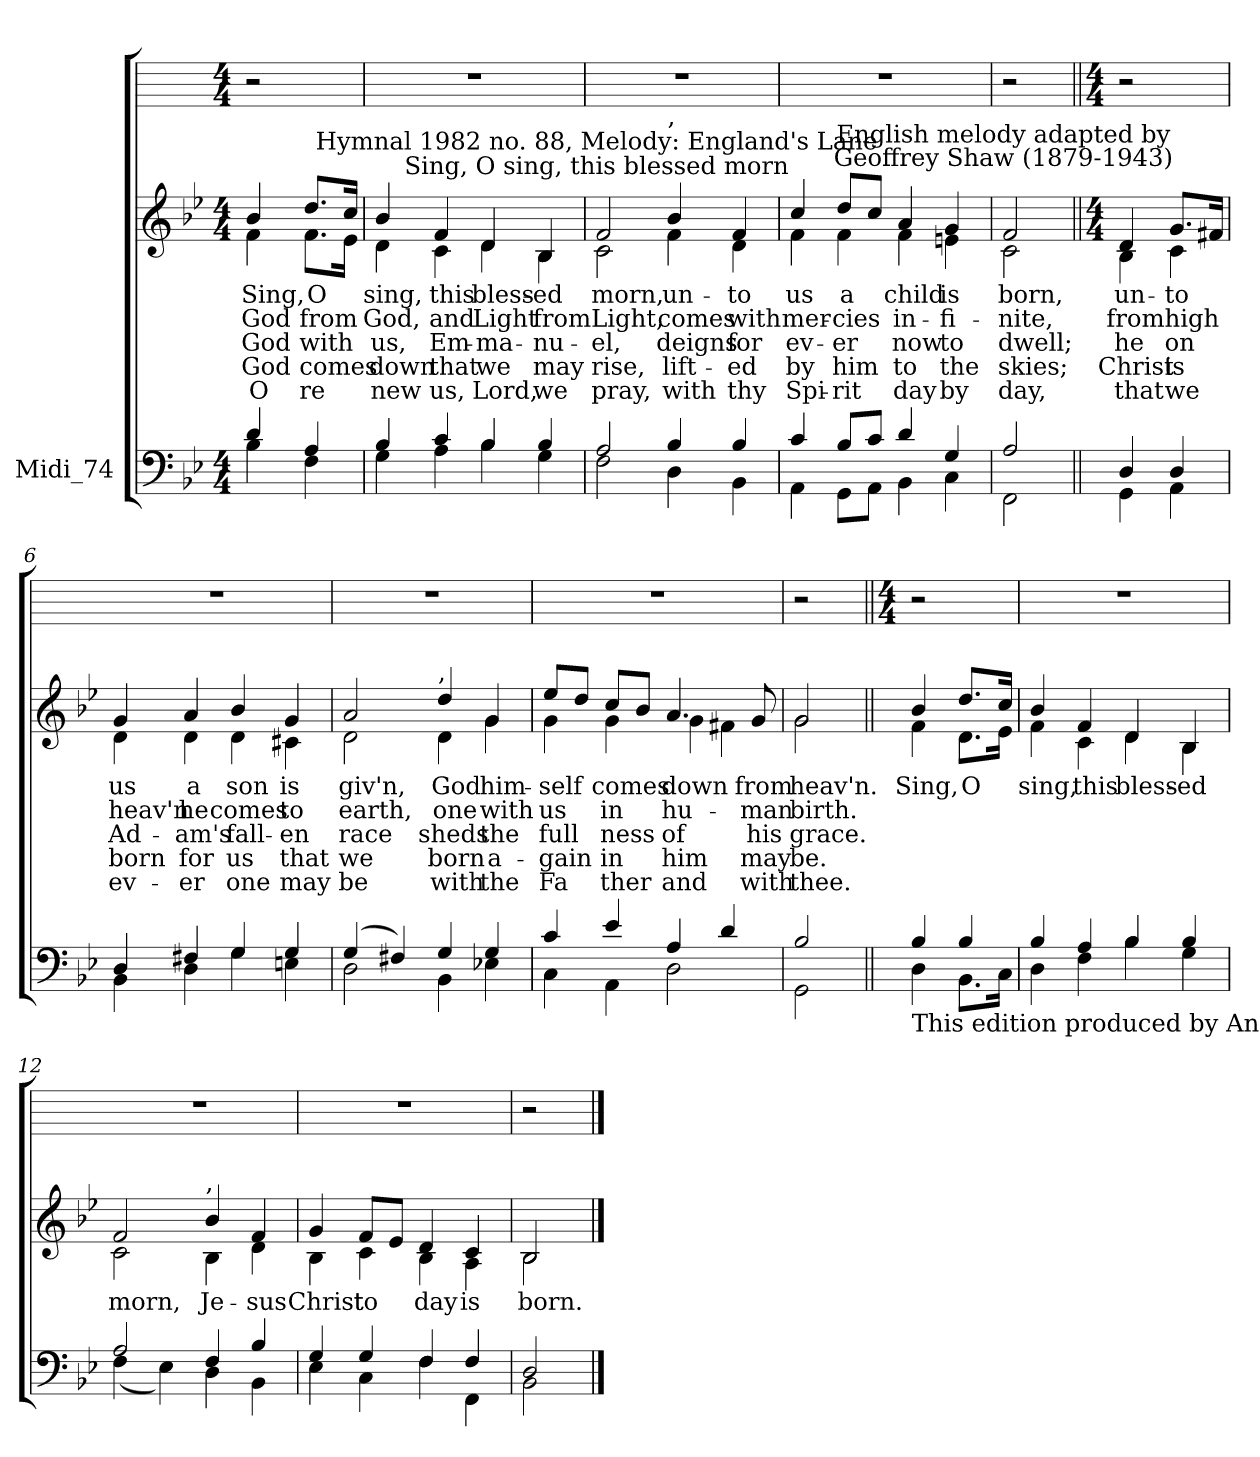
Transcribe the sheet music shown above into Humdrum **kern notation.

**kern	**kern	**text	**text	**text	**text	**text	**kern
*part3	*part2	*part2	*part2	*part2	*part2	*part2	*part1
*staff3	*staff2	*staff2	*staff2	*staff2	*staff2	*staff2	*staff1
*I"Midi_74	*	*	*	*	*	*	*
*clefF4	*clefG2	*	*	*	*	*	*
*k[b-e-]	*k[b-e-]	*	*	*	*	*	*
*B-:	*B-:	*	*	*	*	*	*
*M4/4	*M4/4	*	*	*	*	*	*M4/4
=	=	=	=	=	=	=	=
*^	*	*	*	*	*	*	*
!	!	!LO:TX:a:cj:t=Christopher Wordsworth\n(1807-1885)	!	!	!	!	!	!
!	!	!	!LO:LY:b	!LO:LY:b	!LO:LY:b	!LO:LY:b	!LO:LY:b	!
*	*	*^	*	*	*	*	*	*
4d/	4B-\	4b-/	4f\	Sing,	God	God	God	O	2r
!	!	!	!	!LO:LY:b	!LO:LY:b	!LO:LY:b	!LO:LY:b	!LO:LY:b	!
4A/	4F\	8.dd/L	8.f\L	O	from	with	comes	re	.
.	.	16cc/J	16e-\J	.	.	.	.	.	.
=1	=1	=1	=1	=1	=1	=1	=1	=1	=1
!	!	!	!	!LO:LY:b	!LO:LY:b	!LO:LY:b	!LO:LY:b	!LO:LY:b	!
4B-/	4G\	4b-/	4d\	sing,	God,	us,	down	new	1r
!	!	!	!	!LO:LY:b	!LO:LY:b	!LO:LY:b	!LO:LY:b	!LO:LY:b	!
4c/	4A\	4f/	4c\	this	and	Em-	-that	us,	.
!	!	!	!	!LO:LY:b	!LO:LY:b	!LO:LY:b	!LO:LY:b	!LO:LY:b	!
4B-/	4B-\	4d/	4d\	bless-	-Light	ma-	-we	Lord,	.
!	!	!	!	!LO:LY:b	!LO:LY:b	!LO:LY:b	!LO:LY:b	!LO:LY:b	!
4B-/	4G\	4B-/	4B-\	ed	from	nu-	-may	we	.
=2	=2	=2	=2	=2	=2	=2	=2	=2	=2
!	!	!LO:TX:a:cj:t=Sing, O sing, this blessed morn	!	!	!	!	!	!	!
!	!	!LO:TX:a:cj:t=Hymnal 1982 no. 88, Melody&colon; England's Lane	!	!	!	!	!	!	!
!	!	!	!	!LO:LY:b	!LO:LY:b	!LO:LY:b	!LO:LY:b	!LO:LY:b	!
2A/	2F\	2f/	2c\	morn,	Light,	el,	rise,	pray,	1r
!	!	!LO:TX:a:t=,	!	!	!	!	!	!	!
!	!	!	!	!LO:LY:b	!LO:LY:b	!LO:LY:b	!LO:LY:b	!LO:LY:b	!
4B-/	4D\	4b-/	4f\	un-	-comes	deigns	lift-	-with	.
!	!	!	!	!LO:LY:b	!LO:LY:b	!LO:LY:b	!LO:LY:b	!LO:LY:b	!
4B-/	4BB-\	4f/	4d\	to	with	for	ed	thy	.
=3	=3	=3	=3	=3	=3	=3	=3	=3	=3
!	!	!	!	!LO:LY:b	!LO:LY:b	!LO:LY:b	!LO:LY:b	!LO:LY:b	!
4c/	4AA\	4cc/	4f\	us	mer-	-ev-	-by	Spi-	1r
!	!	!	!	!LO:LY:b	!LO:LY:b	!LO:LY:b	!LO:LY:b	!LO:LY:b	!
8B-/L	8GG\L	8dd/L	4f\	-a	cies	er	him	rit	.
8c/J	8AA\J	8cc/J	.	.	.	.	.	.	.
!	!	!	!	!LO:LY:b	!LO:LY:b	!LO:LY:b	!LO:LY:b	!LO:LY:b	!
4d/	4BB-\	4a/	4f\	child	in-	-now	to	day	.
!	!	!	!	!LO:LY:b	!LO:LY:b	!LO:LY:b	!LO:LY:b	!LO:LY:b	!
4G/	4C\	4g/	4en\	is	fi-	-to	the	by	.
=4	=4	=4	=4	=4	=4	=4	=4	=4	=4
!	!	!LO:TX:a:cj:t=English melody adapted by\nGeoffrey Shaw (1879-1943)	!	!	!	!	!	!	!
!	!	!	!	!LO:LY:b	!LO:LY:b	!LO:LY:b	!LO:LY:b	!LO:LY:b	!
2A/	2FF\	2f/	2c\	born,	nite,	dwell;	skies;	day,	2r
!!LO:LB:g=z
=5||	=5||	=5||	=5||	=5||	=5||	=5||	=5||	=5||	=5||
*	*	*M4/4	*	*	*	*	*	*	*M4/4
!	!	!	!	!LO:LY:b	!LO:LY:b	!LO:LY:b	!LO:LY:b	!LO:LY:b	!
4D/	4GG\	4d/	4B-\	un-	-from	he	Christ	that	2r
!	!	!	!	!LO:LY:b	!LO:LY:b	!LO:LY:b	!LO:LY:b	!LO:LY:b	!
4D/	4AA\	8.g/L	4c\	to	high	on	is	we	.
.	.	16f#X/J	.	.	.	.	.	.	.
=6	=6	=6	=6	=6	=6	=6	=6	=6	=6
!	!	!	!	!LO:LY:b	!LO:LY:b	!LO:LY:b	!LO:LY:b	!LO:LY:b	!
4D/	4BB-\	4g/	4d\	us	heav'n	Ad-	-born	ev-	1r
!	!	!	!	!LO:LY:b	!LO:LY:b	!LO:LY:b	!LO:LY:b	!LO:LY:b	!
4F#X/	4D\	4a/	4d\	-a	he	am's	for	er	.
!	!	!	!	!LO:LY:b	!LO:LY:b	!LO:LY:b	!LO:LY:b	!LO:LY:b	!
4G/	4G\	4b-/	4d\	son	comes	fall-	-us	one	.
!	!	!	!	!LO:LY:b	!LO:LY:b	!LO:LY:b	!LO:LY:b	!LO:LY:b	!
4G/	4En\	4g/	4c#X\	is	to	en	that	may	.
=7	=7	=7	=7	=7	=7	=7	=7	=7	=7
!	!	!	!	!LO:LY:b	!LO:LY:b	!LO:LY:b	!LO:LY:b	!LO:LY:b	!
(>4G/	2D\	2a/	2d\	giv'n,	earth,	race	we	be	1r
4F#X/)	.	.	.	.	.	.	.	.	.
!	!	!LO:TX:a:t=,	!	!	!	!	!	!	!
!	!	!	!	!LO:LY:b	!LO:LY:b	!LO:LY:b	!LO:LY:b	!LO:LY:b	!
4G/	4BB-\	4dd/	4d\	God	one	sheds	born	with	.
!	!	!	!	!LO:LY:b	!LO:LY:b	!LO:LY:b	!LO:LY:b	!LO:LY:b	!
4G/	4E-X\	4g/	4g\	him-	-with	the	a-	-the	.
=8	=8	=8	=8	=8	=8	=8	=8	=8	=8
!	!	!	!	!LO:LY:b	!LO:LY:b	!LO:LY:b	!LO:LY:b	!LO:LY:b	!
4c/	4C\	8ee-/L	4g\	self	us	full	gain	Fa	1r
.	.	8dd/J	.	.	.	.	.	.	.
!	!	!	!	!LO:LY:b	!LO:LY:b	!LO:LY:b	!LO:LY:b	!LO:LY:b	!
4e-/	4AA\	8cc/L	4g\	comes	in	ness	in	ther	.
.	.	8b-/J	.	.	.	.	.	.	.
!	!	!	!	!LO:LY:b	!LO:LY:b	!LO:LY:b	!LO:LY:b	!LO:LY:b	!
4A/	2D\	4.a/	4g\	down	hu-	-of	him	and	.
4d/	.	.	4f#X\	.	.	.	.	.	.
!	!	!	!	!LO:LY:b	!LO:LY:b	!LO:LY:b	!LO:LY:b	!LO:LY:b	!
.	.	8g/	.	from	man	his	may	with	.
=9	=9	=9	=9	=9	=9	=9	=9	=9	=9
!	!	!	!	!LO:LY:b	!LO:LY:b	!LO:LY:b	!LO:LY:b	!LO:LY:b	!
2B-/	2GG\	2g/	2g\	heav'n.	birth.	grace.	be.	thee.	2r
!!LO:LB:g=z
=10||	=10||	=10||	=10||	=10||	=10||	=10||	=10||	=10||	=10||
*	*	*	*	*	*	*	*	*	*M4/4
!LO:TX:b:t=This edition produced by Andrew Sims, 2021	!	!	!	!	!	!	!	!	!
!	!	!	!	!LO:LY:b	!	!	!	!	!
4B-/	4D\	4b-/	4f\	Sing,	.	.	.	.	2r
!	!	!	!	!LO:LY:b	!	!	!	!	!
4B-/	8.BB-\L	8.dd/L	8.d\L	O	.	.	.	.	.
.	16C\J	16cc/J	16e-\J	.	.	.	.	.	.
=11	=11	=11	=11	=11	=11	=11	=11	=11	=11
!	!	!	!	!LO:LY:b	!	!	!	!	!
4B-/	4D\	4b-/	4f\	sing,	.	.	.	.	1r
!	!	!	!	!LO:LY:b	!	!	!	!	!
4A/	4F\	4f/	4c\	this	.	.	.	.	.
!	!	!	!	!LO:LY:b	!	!	!	!	!
4B-/	4B-\	4d/	4d\	bless-	.	.	.	.	.
!	!	!	!	!LO:LY:b	!	!	!	!	!
4B-/	4G\	4B-/	4B-\	-ed	.	.	.	.	.
=12	=12	=12	=12	=12	=12	=12	=12	=12	=12
!	!	!	!	!LO:LY:b	!	!	!	!	!
2A/	(<4F\	2f/	2c\	morn,	.	.	.	.	1r
.	4E-\)	.	.	.	.	.	.	.	.
!	!	!LO:TX:a:t=,	!	!	!	!	!	!	!
!	!	!	!	!LO:LY:b	!	!	!	!	!
4F/	4D\	4b-/	4B-\	Je-	.	.	.	.	.
!	!	!	!	!LO:LY:b	!	!	!	!	!
4B-/	4BB-\	4f/	4d\	-sus	.	.	.	.	.
=13	=13	=13	=13	=13	=13	=13	=13	=13	=13
!	!	!	!	!LO:LY:b	!	!	!	!	!
4G/	4E-\	4g/	4B-\	Christ	.	.	.	.	1r
!	!	!	!	!LO:LY:b	!	!	!	!	!
4G/	4C\	8f/L	4c\	to	.	.	.	.	.
.	.	8e-/J	.	.	.	.	.	.	.
!	!	!	!	!LO:LY:b	!	!	!	!	!
4F/	4F\	4d/	4B-\	day	.	.	.	.	.
!	!	!	!	!LO:LY:b	!	!	!	!	!
4F/	4FF\	4c/	4A\	is	.	.	.	.	.
=14	=14	=14	=14	=14	=14	=14	=14	=14	=14
!	!	!	!	!LO:LY:b	!	!	!	!	!
2D/	2BB-\	2B-/	2B-\	born.	.	.	.	.	2r
*v	*v	*	*	*	*	*	*	*	*
*	*v	*v	*	*	*	*	*	*
==	==	==	==	==	==	==	==
*-	*-	*-	*-	*-	*-	*-	*-
